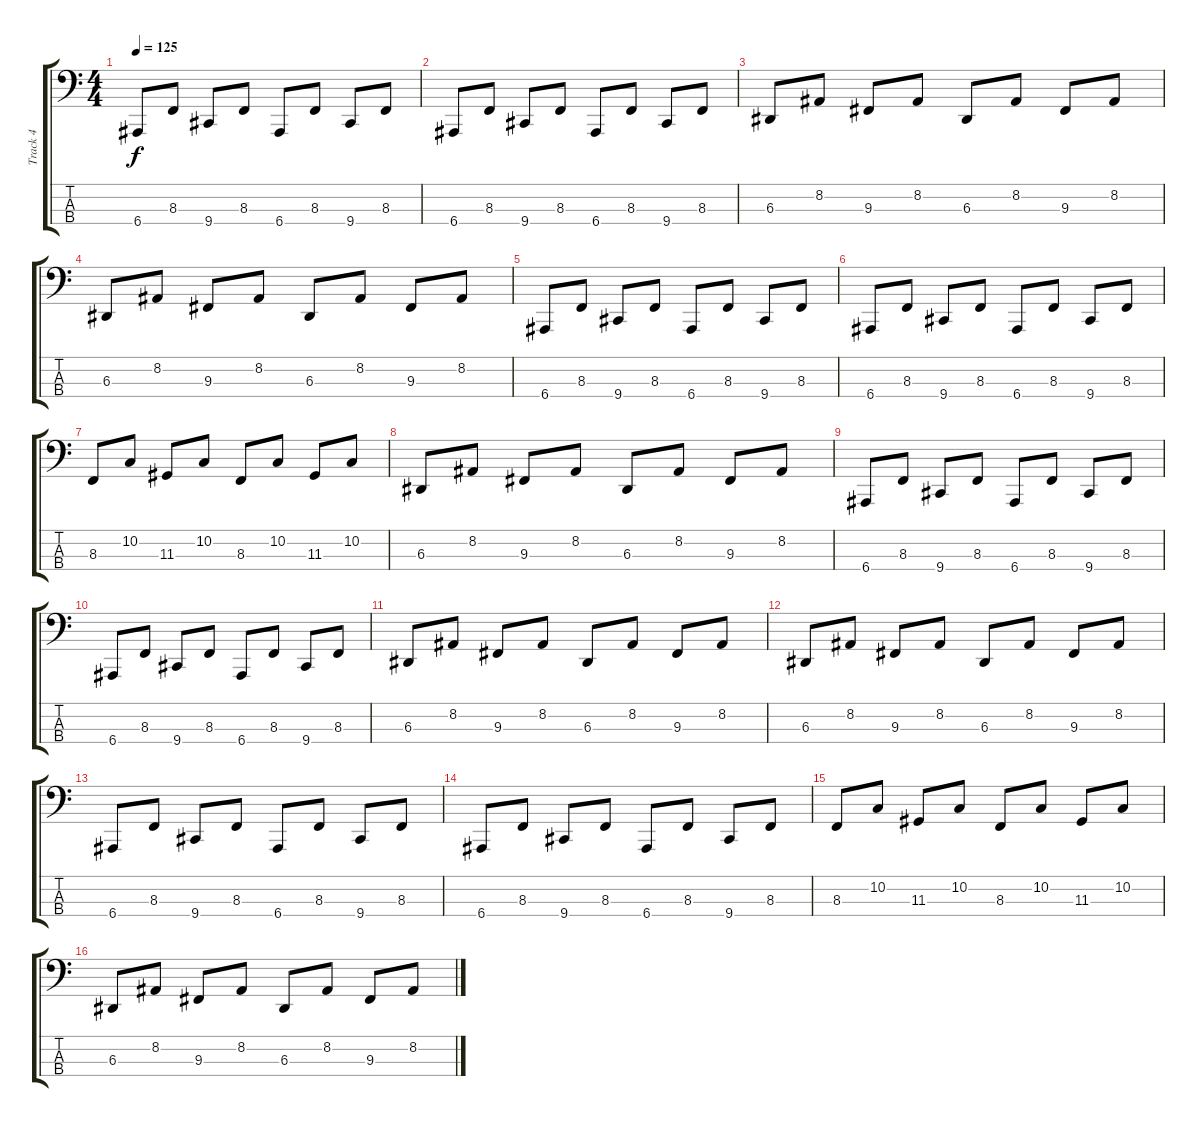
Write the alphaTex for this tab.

\track ("Track 4" "Track 4") {instrument voiceoohs}
\staff {score tabs}
\tuning (G2 D2 A1 E1) {hide}
\ts (4 4)
\tempo 125
\clef f4
\ks c
6.4.8{dy f} 8.3.8 9.4.8 8.3.8 6.4.8 8.3.8 9.4.8 8.3.8 |
6.4.8 8.3.8 9.4.8 8.3.8 6.4.8 8.3.8 9.4.8 8.3.8 |
6.3.8 8.2.8 9.3.8 8.2.8 6.3.8 8.2.8 9.3.8 8.2.8 |
6.3.8 8.2.8 9.3.8 8.2.8 6.3.8 8.2.8 9.3.8 8.2.8 |
6.4.8 8.3.8 9.4.8 8.3.8 6.4.8 8.3.8 9.4.8 8.3.8 |
6.4.8 8.3.8 9.4.8 8.3.8 6.4.8 8.3.8 9.4.8 8.3.8 |
8.3.8 10.2.8 11.3.8 10.2.8 8.3.8 10.2.8 11.3.8 10.2.8 |
6.3.8 8.2.8 9.3.8 8.2.8 6.3.8 8.2.8 9.3.8 8.2.8 |
6.4.8 8.3.8 9.4.8 8.3.8 6.4.8 8.3.8 9.4.8 8.3.8 |
6.4.8 8.3.8 9.4.8 8.3.8 6.4.8 8.3.8 9.4.8 8.3.8 |
6.3.8 8.2.8 9.3.8 8.2.8 6.3.8 8.2.8 9.3.8 8.2.8 |
6.3.8 8.2.8 9.3.8 8.2.8 6.3.8 8.2.8 9.3.8 8.2.8 |
6.4.8 8.3.8 9.4.8 8.3.8 6.4.8 8.3.8 9.4.8 8.3.8 |
6.4.8 8.3.8 9.4.8 8.3.8 6.4.8 8.3.8 9.4.8 8.3.8 |
8.3.8 10.2.8 11.3.8 10.2.8 8.3.8 10.2.8 11.3.8 10.2.8 |
6.3.8 8.2.8 9.3.8 8.2.8 6.3.8 8.2.8 9.3.8 8.2.8
